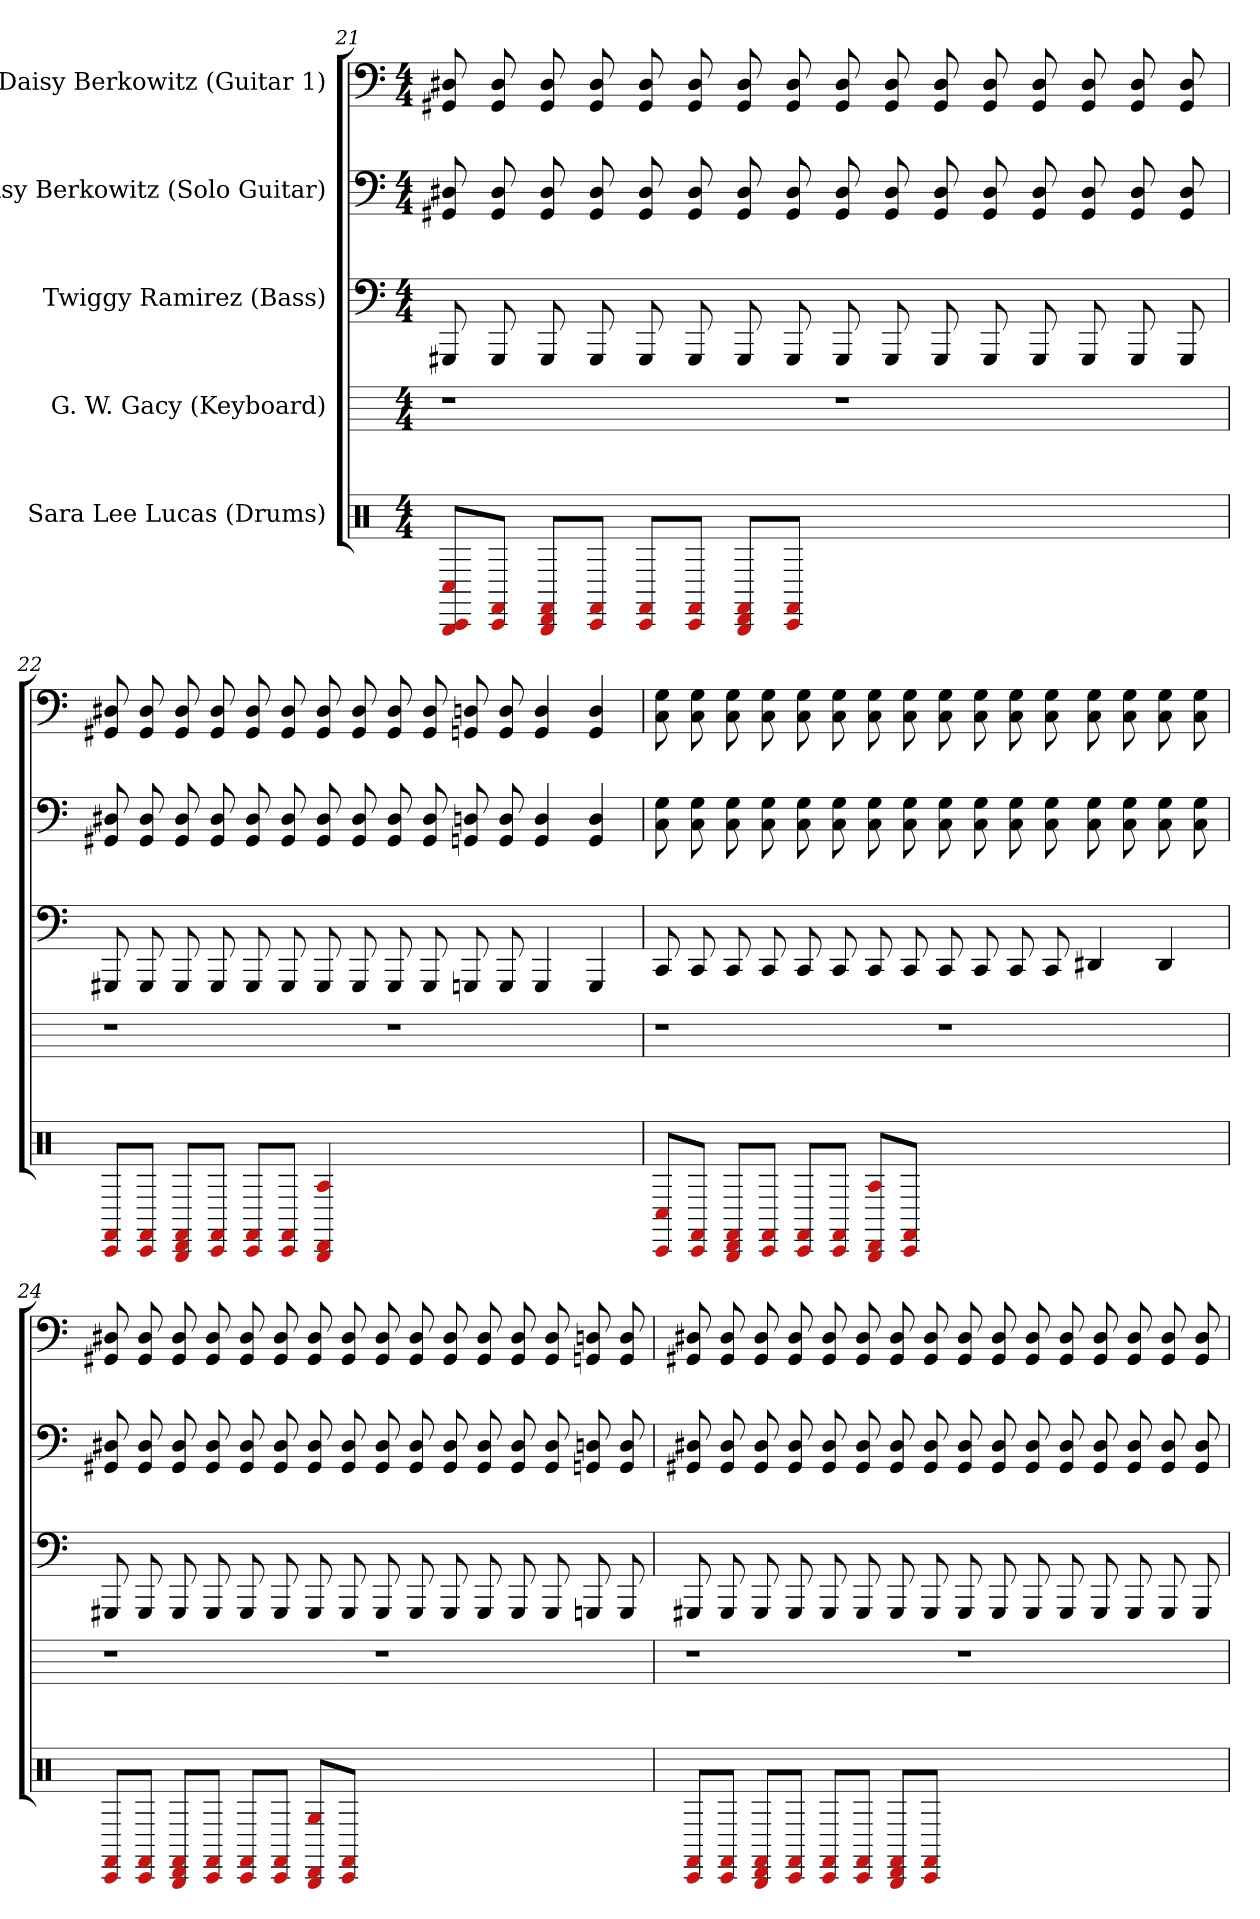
**kern	**kern	**kern	**kern	**kern
*part5	*part4	*part3	*part2	*part1
*staff5	*staff4	*staff3	*staff2	*staff1
*I"Sara Lee Lucas (Drums)	*I"G. W. Gacy (Keyboard)	*I"Twiggy Ramirez (Bass)	*I"Daisy Berkowitz (Solo Guitar)	*I"Daisy Berkowitz (Guitar 1)
*clefX	*	*	*	*
*k[]	*k[]	*k[]	*k[]	*k[]
*M4/4	*M4/4	*M4/4	*M4/4	*M4/4
=21	=21	=21	=21	=21
8C#/ 8CC/ 8BBB/L	1r	8GGG#	8D# 8GG#	8D# 8GG#
8FF#/ 8CC/J	.	8GGG#	8D# 8GG#	8D# 8GG#
8FF#/ 8DD/ 8BBB/L	.	8GGG#	8D# 8GG#	8D# 8GG#
8FF#/ 8CC/J	.	8GGG#	8D# 8GG#	8D# 8GG#
8FF#/ 8CC/L	.	8GGG#	8D# 8GG#	8D# 8GG#
8FF#/ 8CC/J	.	8GGG#	8D# 8GG#	8D# 8GG#
8FF#/ 8DD/ 8BBB/L	.	8GGG#	8D# 8GG#	8D# 8GG#
8FF#/ 8CC/J	.	8GGG#	8D# 8GG#	8D# 8GG#
1ryy	1r	8GGG#	8D# 8GG#	8D# 8GG#
.	.	8GGG#	8D# 8GG#	8D# 8GG#
.	.	8GGG#	8D# 8GG#	8D# 8GG#
.	.	8GGG#	8D# 8GG#	8D# 8GG#
.	.	8GGG#	8D# 8GG#	8D# 8GG#
.	.	8GGG#	8D# 8GG#	8D# 8GG#
.	.	8GGG#	8D# 8GG#	8D# 8GG#
.	.	8GGG#	8D# 8GG#	8D# 8GG#
=22	=22	=22	=22	=22
8FF#/ 8CC/L	1r	8GGG#	8D# 8GG#	8D# 8GG#
8FF#/ 8CC/J	.	8GGG#	8D# 8GG#	8D# 8GG#
8FF#/ 8DD/ 8BBB/L	.	8GGG#	8D# 8GG#	8D# 8GG#
8FF#/ 8CC/J	.	8GGG#	8D# 8GG#	8D# 8GG#
8FF#/ 8CC/L	.	8GGG#	8D# 8GG#	8D# 8GG#
8FF#/ 8CC/J	.	8GGG#	8D# 8GG#	8D# 8GG#
4A 4DD 4BBB	.	8GGG#	8D# 8GG#	8D# 8GG#
.	.	8GGG#	8D# 8GG#	8D# 8GG#
1ryy	1r	8GGG#	8D# 8GG#	8D# 8GG#
.	.	8GGG#	8D# 8GG#	8D# 8GG#
.	.	8GGG	8D 8GG	8D 8GG
.	.	8GGG	8D 8GG	8D 8GG
.	.	4GGG	4D 4GG	4D 4GG
.	.	4GGG	4D 4GG	4D 4GG
=23	=23	=23	=23	=23
8C#/ 8CC/L	1r	8CC	8G 8C	8G 8C
8FF#/ 8CC/J	.	8CC	8G 8C	8G 8C
8FF#/ 8DD/ 8BBB/L	.	8CC	8G 8C	8G 8C
8FF#/ 8CC/J	.	8CC	8G 8C	8G 8C
8FF#/ 8CC/L	.	8CC	8G 8C	8G 8C
8FF#/ 8CC/J	.	8CC	8G 8C	8G 8C
8A/ 8DD/ 8BBB/L	.	8CC	8G 8C	8G 8C
8FF#/ 8CC/J	.	8CC	8G 8C	8G 8C
1ryy	1r	8CC	8G 8C	8G 8C
.	.	8CC	8G 8C	8G 8C
.	.	8CC	8G 8C	8G 8C
.	.	8CC	8G 8C	8G 8C
.	.	4DD#	8G 8C	8G 8C
.	.	.	8G 8C	8G 8C
.	.	4DD#	8G 8C	8G 8C
.	.	.	8G 8C	8G 8C
=24	=24	=24	=24	=24
8FF#/ 8CC/L	1r	8GGG#	8D# 8GG#	8D# 8GG#
8FF#/ 8CC/J	.	8GGG#	8D# 8GG#	8D# 8GG#
8FF#/ 8DD/ 8BBB/L	.	8GGG#	8D# 8GG#	8D# 8GG#
8FF#/ 8CC/J	.	8GGG#	8D# 8GG#	8D# 8GG#
8FF#/ 8CC/L	.	8GGG#	8D# 8GG#	8D# 8GG#
8FF#/ 8CC/J	.	8GGG#	8D# 8GG#	8D# 8GG#
8G/ 8DD/ 8BBB/L	.	8GGG#	8D# 8GG#	8D# 8GG#
8FF#/ 8CC/J	.	8GGG#	8D# 8GG#	8D# 8GG#
1ryy	1r	8GGG#	8D# 8GG#	8D# 8GG#
.	.	8GGG#	8D# 8GG#	8D# 8GG#
.	.	8GGG#	8D# 8GG#	8D# 8GG#
.	.	8GGG#	8D# 8GG#	8D# 8GG#
.	.	8GGG#	8D# 8GG#	8D# 8GG#
.	.	8GGG#	8D# 8GG#	8D# 8GG#
.	.	8GGG	8D 8GG	8D 8GG
.	.	8GGG	8D 8GG	8D 8GG
=25	=25	=25	=25	=25
8FF#/ 8CC/L	1r	8GGG#	8D# 8GG#	8D# 8GG#
8FF#/ 8CC/J	.	8GGG#	8D# 8GG#	8D# 8GG#
8FF#/ 8DD/ 8BBB/L	.	8GGG#	8D# 8GG#	8D# 8GG#
8FF#/ 8CC/J	.	8GGG#	8D# 8GG#	8D# 8GG#
8FF#/ 8CC/L	.	8GGG#	8D# 8GG#	8D# 8GG#
8FF#/ 8CC/J	.	8GGG#	8D# 8GG#	8D# 8GG#
8FF#/ 8DD/ 8BBB/L	.	8GGG#	8D# 8GG#	8D# 8GG#
8FF#/ 8CC/J	.	8GGG#	8D# 8GG#	8D# 8GG#
1ryy	1r	8GGG#	8D# 8GG#	8D# 8GG#
.	.	8GGG#	8D# 8GG#	8D# 8GG#
.	.	8GGG#	8D# 8GG#	8D# 8GG#
.	.	8GGG#	8D# 8GG#	8D# 8GG#
.	.	8GGG#	8D# 8GG#	8D# 8GG#
.	.	8GGG#	8D# 8GG#	8D# 8GG#
.	.	8GGG#	8D# 8GG#	8D# 8GG#
.	.	8GGG#	8D# 8GG#	8D# 8GG#
=	=	=	=	=
*-	*-	*-	*-	*-
